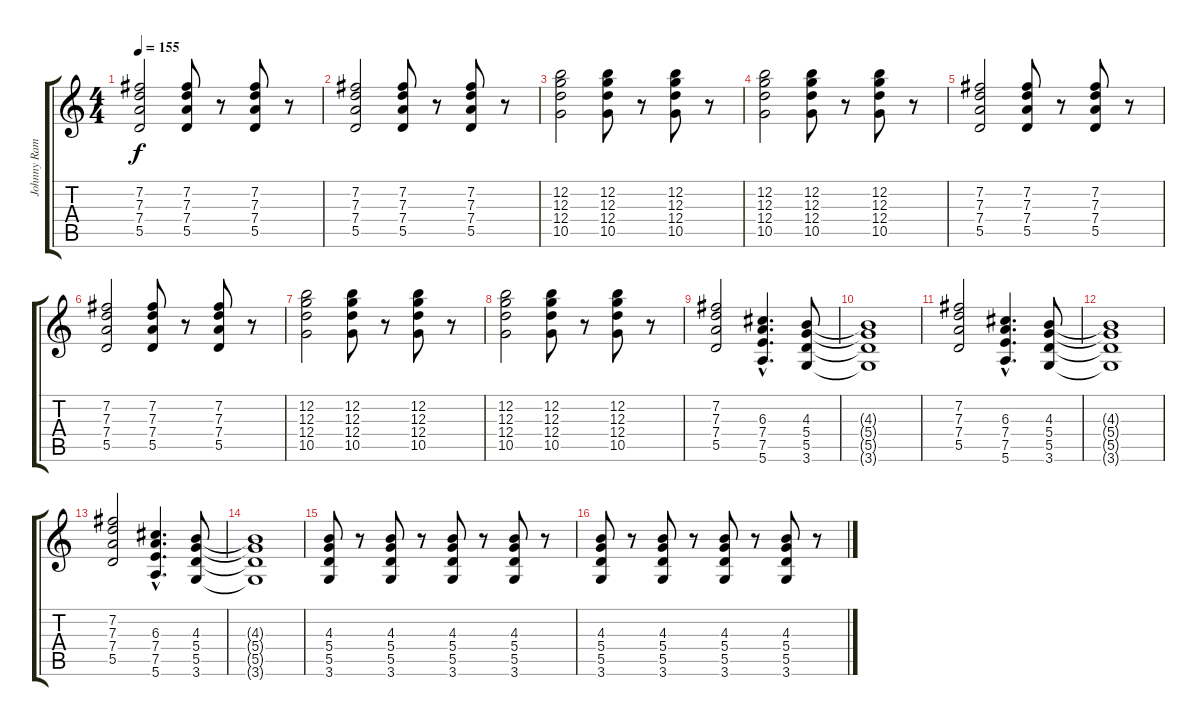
\track ("Johnny Ramone" "Johnny Ram") {instrument acousticguitarsteel}
\staff {score tabs}
\tuning (E4 B3 G3 D3 A2 E2) {hide}
\ts (4 4)
\tempo 155
\clef g2
\ks c
(7.2 7.3 7.4 5.5).2{dy f} (7.2 7.3 7.4 5.5).8 r.8 (7.2 7.3 7.4 5.5).8 r.8 |
(7.2 7.3 7.4 5.5).2 (7.2 7.3 7.4 5.5).8 r.8 (7.2 7.3 7.4 5.5).8 r.8 |
(12.2 12.3 12.4 10.5).2 (12.2 12.3 12.4 10.5).8 r.8 (12.2 12.3 12.4 10.5).8 r.8 |
(12.2 12.3 12.4 10.5).2 (12.2 12.3 12.4 10.5).8 r.8 (12.2 12.3 12.4 10.5).8 r.8 |
(7.2 7.3 7.4 5.5).2 (7.2 7.3 7.4 5.5).8 r.8 (7.2 7.3 7.4 5.5).8 r.8 |
(7.2 7.3 7.4 5.5).2 (7.2 7.3 7.4 5.5).8 r.8 (7.2 7.3 7.4 5.5).8 r.8 |
(12.2 12.3 12.4 10.5).2 (12.2 12.3 12.4 10.5).8 r.8 (12.2 12.3 12.4 10.5).8 r.8 |
(12.2 12.3 12.4 10.5).2 (12.2 12.3 12.4 10.5).8 r.8 (12.2 12.3 12.4 10.5).8 r.8 |
(7.2 7.3 7.4 5.5).2 (6.3{hac} 7.4{hac} 7.5{hac} 5.6{hac}).4{d} (4.3 5.4 5.5 3.6).8 |
(4.3{t} 5.4{t} 5.5{t} 3.6{t}).1 |
(7.2 7.3 7.4 5.5).2 (6.3{hac} 7.4{hac} 7.5{hac} 5.6{hac}).4{d} (4.3 5.4 5.5 3.6).8 |
(4.3{t} 5.4{t} 5.5{t} 3.6{t}).1 |
(7.2 7.3 7.4 5.5).2 (6.3{hac} 7.4{hac} 7.5{hac} 5.6{hac}).4{d} (4.3 5.4 5.5 3.6).8 |
(4.3{t} 5.4{t} 5.5{t} 3.6{t}).1 |
(4.3 5.4 5.5 3.6).8 r.8 (4.3 5.4 5.5 3.6).8 r.8 (4.3 5.4 5.5 3.6).8 r.8 (4.3 5.4 5.5 3.6).8 r.8 |
(4.3 5.4 5.5 3.6).8 r.8 (4.3 5.4 5.5 3.6).8 r.8 (4.3 5.4 5.5 3.6).8 r.8 (4.3 5.4 5.5 3.6).8 r.8
